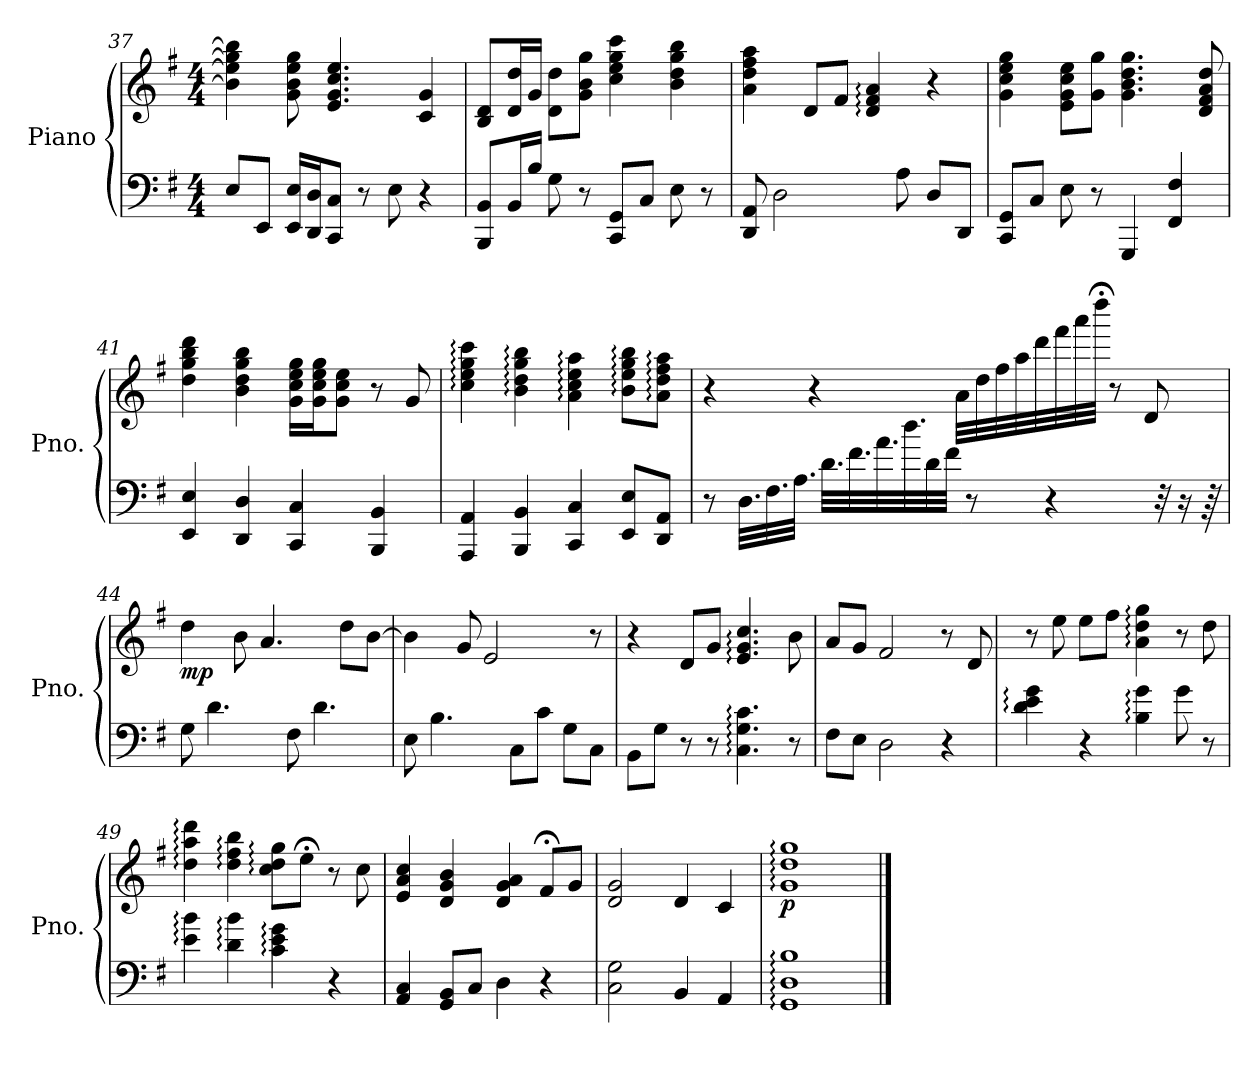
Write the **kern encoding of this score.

**kern	**kern	**dynam
*part1	*part1	*part1
*staff2	*staff1	*staff1/2
*I"Piano	*	*
*I'Pno.	*	*
*clefF4	*clefG2	*
*k[f#]	*k[f#]	*
*M4/4	*M4/4	*
=37	=37	=37
8EL	4b] 4ee] 4gg] 4bb]	.
8EEJ	.	.
16E 16EELL	8g 8gg 8b 8ee	.
16D 16DDJ	.	.
8CC 8CJ	4.e 4.g 4.cc 4.ee	.
8r	.	.
8E	.	.
4r	4c 4g	.
=38	=38	=38
8BBB 8BBL	8B 8dL	.
16BBL	16d 16ddL	.
16BJJ	16gJJ	.
8G	8d 8ddL	.
8r	8g 8b 8ggJ	.
8GG 8CCL	4cc 4ccc 4ee 4gg	.
8CJ	.	.
8E	4b 4dd 4gg 4bb	.
8r	.	.
=39	=39	=39
8DD 8AA	4aa 4a 4dd 4ff#	.
2D	.	.
.	8dL	.
.	8f#J	.
.	4d: 4f#: 4a:	.
8A	.	.
8DL	4r	.
8DDJ	.	.
=40	=40	=40
8CC 8GGL	4g 4cc 4ee 4gg	.
8CJ	.	.
8E	8e 8g 8cc 8eeL	.
8r	8gg 8gJ	.
4GGG	4.g 4.b 4.dd 4.gg	.
4FF# 4F#	.	.
.	8d 8dd 8f# 8a	.
=41	=41	=41
4E 4EE	4dd 4ddd 4bb 4gg	.
4DD 4D	4b 4dd 4gg 4bb	.
4C 4CC	16g 16gg 16cc 16eeLL	.
.	16gg 16ee 16cc 16gJ	.
.	8g 8ee 8ccJ	.
4BBB 4BB	8r	.
.	8g	.
=42	=42	=42
4AAA 4AA	4ccc: 4cc: 4ee: 4gg:	.
4BB 4BBB	4b: 4bb: 4dd: 4gg:	.
4C 4CC	4a: 4cc: 4ee: 4aa:	.
8E 8EEL	8b: 8bb: 8ee: 8gg:L	.
8DD 8AAJ	8a: 8dd: 8ff#: 8aa:J	.
=43	=43	=43
8r	4r	.
32.DLLL	.	.
32.F#	.	.
32.AJJJ	.	.
.	4r	.
32.dLLL	.	.
32.f#	.	.
32.a	.	.
32.dd	.	.
32d	.	.
32f#JJJ	.	.
.	32aLLL	.
8r	.	.
.	32dd	.
.	32ff#	.
.	32aa	.
.	32ddd	.
4r	.	.
.	32fff#	.
.	32aaa	.
.	32dddd;JJJ	.
.	8r	.
.	8d	.
32r	.	.
16r	.	.
64r	.	.
=44	=44	=44
*	*MM70	*
!	!	!LO:DY:b
8G	4dd	mp
4.d	.	.
.	8b	.
.	4.a	.
8F#	.	.
4.d	.	.
.	8ddL	.
.	[8bJ	.
=45	=45	=45
8E	4b]	.
4.B	.	.
.	8g	.
.	2e	.
8CL	.	.
8cJ	.	.
8GL	.	.
8CJ	8r	.
=46	=46	=46
8BBL	4r	.
8GJ	.	.
8r	8dL	.
8r	8gJ	.
4.c: 4.C: 4.G:	4.cc: 4.e: 4.g:	.
8r	8b	.
=47	=47	=47
8F#L	8aL	.
8EJ	8gJ	.
2D	2f#	.
4r	8r	.
.	8d	.
=48	=48	=48
4d: 4e: 4g:	8r	.
.	8ee	.
4r	8eeL	.
.	8ff#J	.
4B: 4g:	4a: 4dd: 4gg:	.
8g	8r	.
8r	8dd	.
=49	=49	=49
4e: 4b:	4dd: 4aa: 4ddd:	.
4d: 4b:	4dd: 4ff#: 4bb:	.
4c: 4e: 4g:	8cc: 8dd: 8gg:L	.
.	8ee;J	.
4r	8r	.
.	8cc	.
=50	=50	=50
4C 4AA	4cc 4a 4e	.
8BB 8GGL	4b 4g 4d	.
8CJ	.	.
4D	4d 4a 4g	.
4r	8f#;L	.
.	8gJ	.
=51	=51	=51
2C 2G	2g 2d	.
4BB	4d	.
4AA	4c	.
=52	=52	=52
!	!	!LO:DY:b
1GG: 1D: 1B:	1g: 1dd: 1gg:	p
==	==	==
*-	*-	*-
